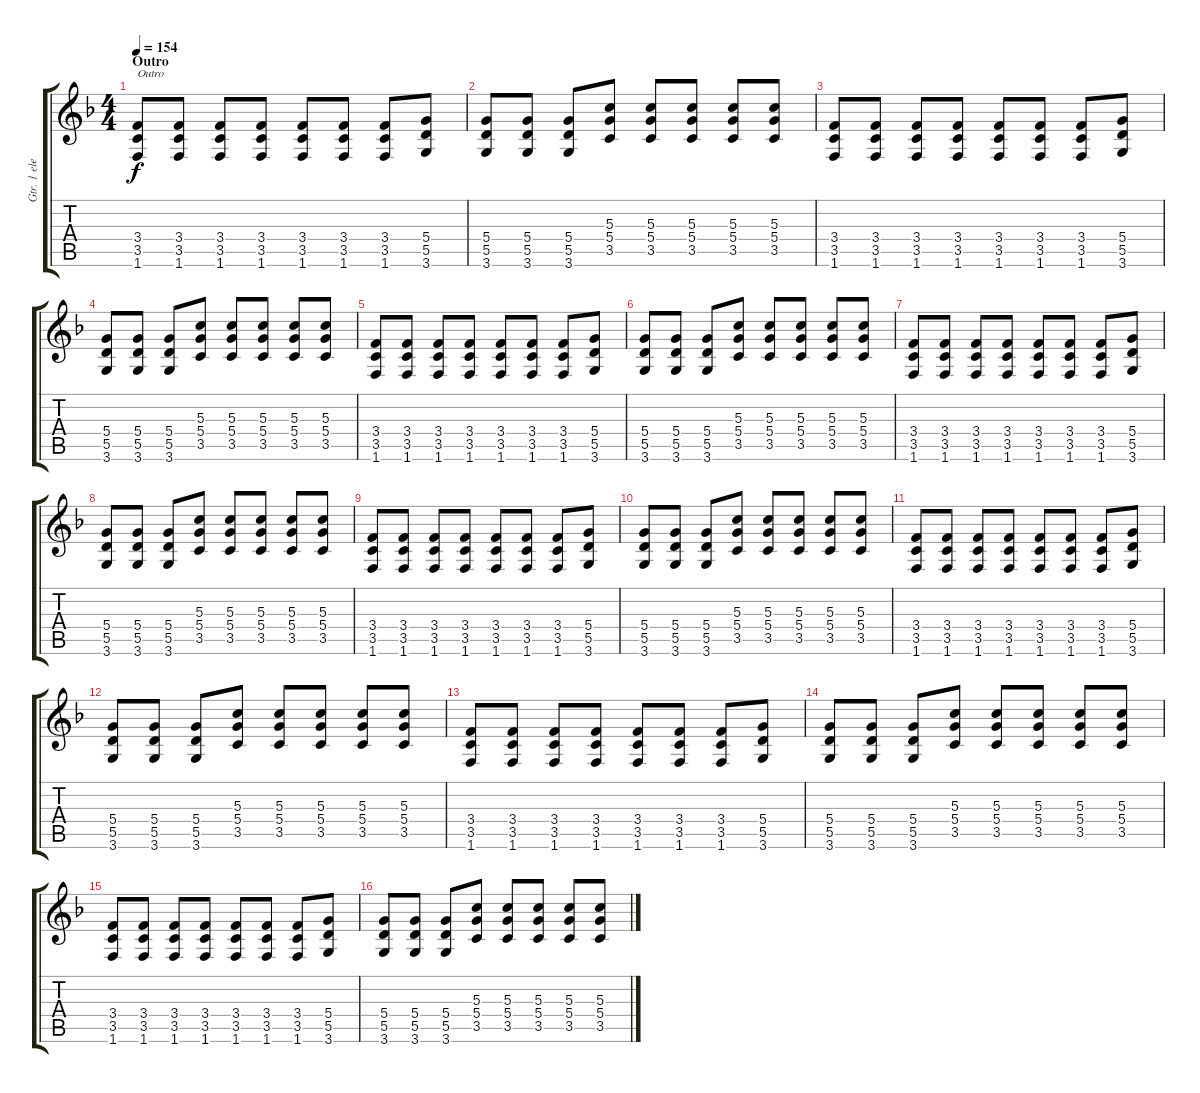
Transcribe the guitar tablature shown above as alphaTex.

\track ("Gtr. 1 elec. w/heavy dist." "Gtr. 1 ele") {instrument distortionguitar}
\staff {score tabs}
\tuning (E4 B3 G3 D3 A2 E2) {hide}
\ts (4 4)
\section ("" "Outro")
\tempo 154
\clef g2
\ks f
(3.4 3.5 1.6).8{txt "Outro" dy f} (3.4 3.5 1.6).8 (3.4 3.5 1.6).8 (3.4 3.5 1.6).8 (3.4 3.5 1.6).8 (3.4 3.5 1.6).8 (3.4 3.5 1.6).8 (5.4 5.5 3.6).8 |
(5.4 5.5 3.6).8 (5.4 5.5 3.6).8 (5.4 5.5 3.6).8 (5.3 5.4 3.5).8 (5.3 5.4 3.5).8 (5.3 5.4 3.5).8 (5.3 5.4 3.5).8 (5.3 5.4 3.5).8 |
(3.4 3.5 1.6).8 (3.4 3.5 1.6).8 (3.4 3.5 1.6).8 (3.4 3.5 1.6).8 (3.4 3.5 1.6).8 (3.4 3.5 1.6).8 (3.4 3.5 1.6).8 (5.4 5.5 3.6).8 |
(5.4 5.5 3.6).8 (5.4 5.5 3.6).8 (5.4 5.5 3.6).8 (5.3 5.4 3.5).8 (5.3 5.4 3.5).8 (5.3 5.4 3.5).8 (5.3 5.4 3.5).8 (5.3 5.4 3.5).8 |
(3.4 3.5 1.6).8 (3.4 3.5 1.6).8 (3.4 3.5 1.6).8 (3.4 3.5 1.6).8 (3.4 3.5 1.6).8 (3.4 3.5 1.6).8 (3.4 3.5 1.6).8 (5.4 5.5 3.6).8 |
(5.4 5.5 3.6).8 (5.4 5.5 3.6).8 (5.4 5.5 3.6).8 (5.3 5.4 3.5).8 (5.3 5.4 3.5).8 (5.3 5.4 3.5).8 (5.3 5.4 3.5).8 (5.3 5.4 3.5).8 |
(3.4 3.5 1.6).8 (3.4 3.5 1.6).8 (3.4 3.5 1.6).8 (3.4 3.5 1.6).8 (3.4 3.5 1.6).8 (3.4 3.5 1.6).8 (3.4 3.5 1.6).8 (5.4 5.5 3.6).8 |
(5.4 5.5 3.6).8 (5.4 5.5 3.6).8 (5.4 5.5 3.6).8 (5.3 5.4 3.5).8 (5.3 5.4 3.5).8 (5.3 5.4 3.5).8 (5.3 5.4 3.5).8 (5.3 5.4 3.5).8 |
(3.4 3.5 1.6).8 (3.4 3.5 1.6).8 (3.4 3.5 1.6).8 (3.4 3.5 1.6).8 (3.4 3.5 1.6).8 (3.4 3.5 1.6).8 (3.4 3.5 1.6).8 (5.4 5.5 3.6).8 |
(5.4 5.5 3.6).8 (5.4 5.5 3.6).8 (5.4 5.5 3.6).8 (5.3 5.4 3.5).8 (5.3 5.4 3.5).8 (5.3 5.4 3.5).8 (5.3 5.4 3.5).8 (5.3 5.4 3.5).8 |
(3.4 3.5 1.6).8 (3.4 3.5 1.6).8 (3.4 3.5 1.6).8 (3.4 3.5 1.6).8 (3.4 3.5 1.6).8 (3.4 3.5 1.6).8 (3.4 3.5 1.6).8 (5.4 5.5 3.6).8 |
(5.4 5.5 3.6).8 (5.4 5.5 3.6).8 (5.4 5.5 3.6).8 (5.3 5.4 3.5).8 (5.3 5.4 3.5).8 (5.3 5.4 3.5).8 (5.3 5.4 3.5).8 (5.3 5.4 3.5).8 |
(3.4 3.5 1.6).8 (3.4 3.5 1.6).8 (3.4 3.5 1.6).8 (3.4 3.5 1.6).8 (3.4 3.5 1.6).8 (3.4 3.5 1.6).8 (3.4 3.5 1.6).8 (5.4 5.5 3.6).8 |
(5.4 5.5 3.6).8 (5.4 5.5 3.6).8 (5.4 5.5 3.6).8 (5.3 5.4 3.5).8 (5.3 5.4 3.5).8 (5.3 5.4 3.5).8 (5.3 5.4 3.5).8 (5.3 5.4 3.5).8 |
(3.4 3.5 1.6).8{volume 5} (3.4 3.5 1.6).8 (3.4 3.5 1.6).8 (3.4 3.5 1.6).8 (3.4 3.5 1.6).8 (3.4 3.5 1.6).8 (3.4 3.5 1.6).8 (5.4 5.5 3.6).8 |
(5.4 5.5 3.6).8 (5.4 5.5 3.6).8 (5.4 5.5 3.6).8 (5.3 5.4 3.5).8 (5.3 5.4 3.5).8 (5.3 5.4 3.5).8 (5.3 5.4 3.5).8 (5.3 5.4 3.5).8
